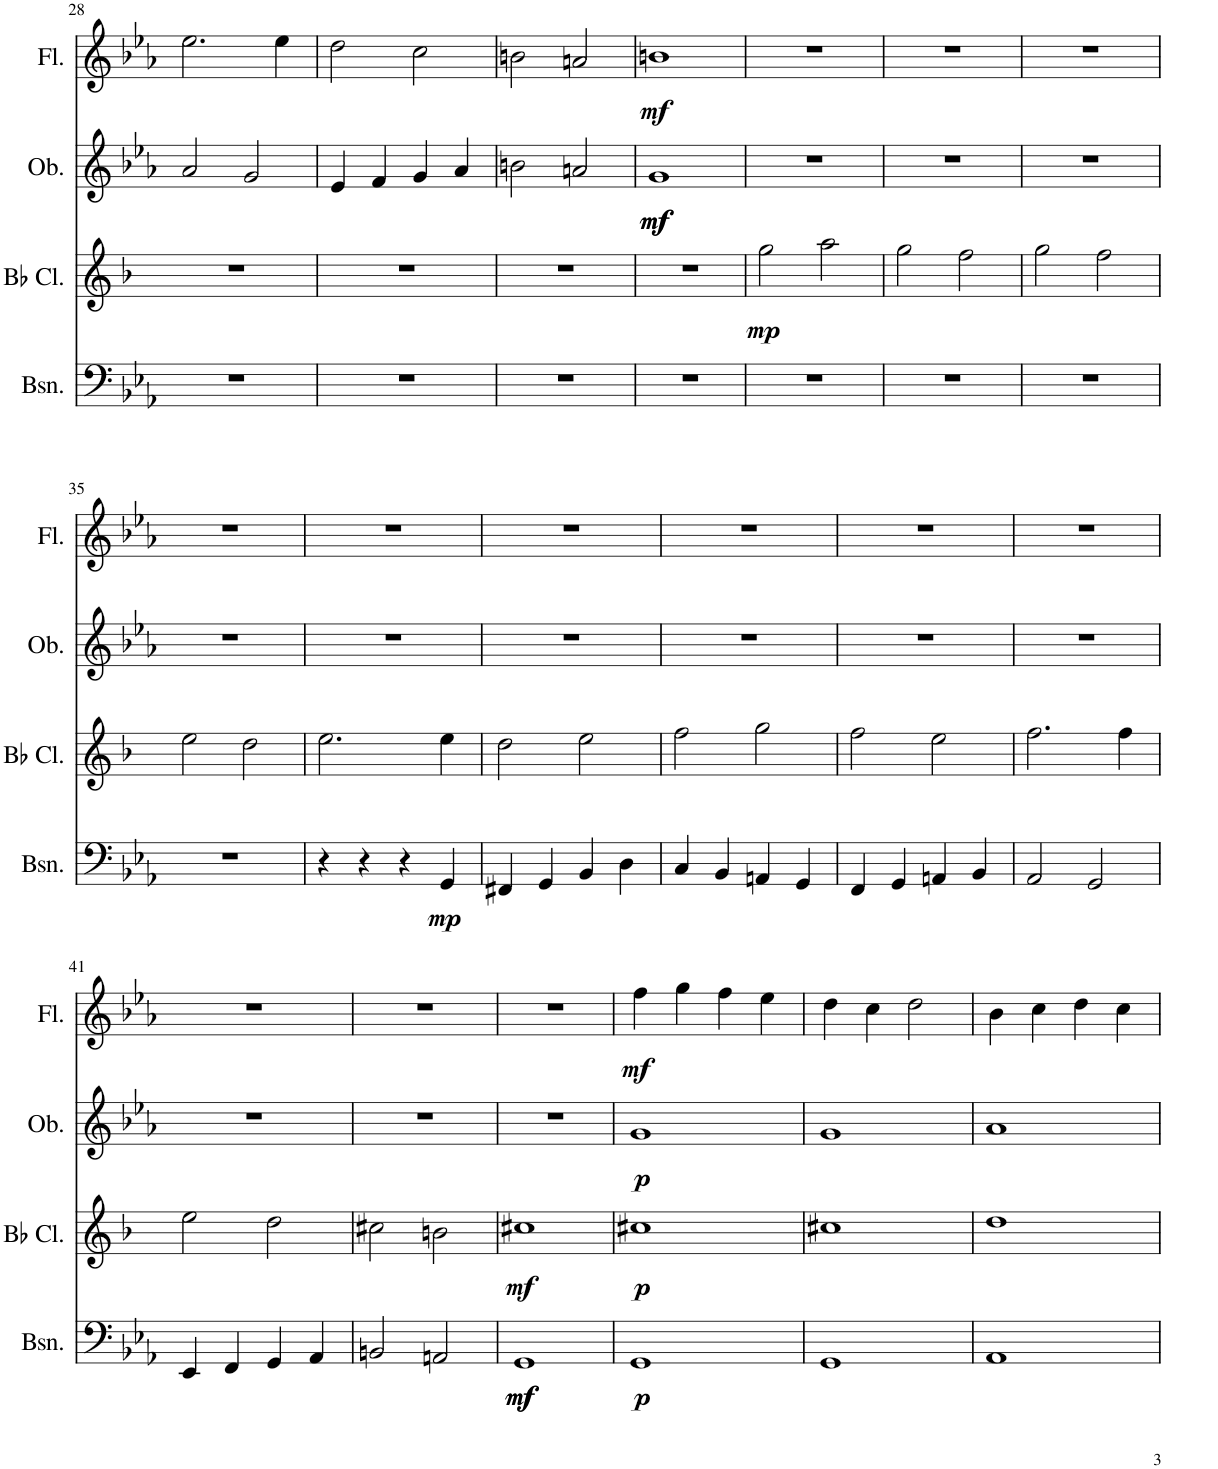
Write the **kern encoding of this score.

**kern	**dynam	**kern	**dynam	**kern	**dynam	**kern	**dynam
*part4	*part4	*part3	*part3	*part2	*part2	*part1	*part1
*staff4	*staff4	*staff3	*staff3	*staff2	*staff2	*staff1	*staff1
*I"Bassoon	*	*I"Bb Clarinet	*	*I"Oboe	*	*I"Flute	*
*I'Bsn.	*	*I'Bb Cl.	*	*I'Ob.	*	*I'Fl.	*
!!LO:PB:g=z
*clefF4	*	*clefG2	*	*clefG2	*	*clefG2	*
*	*	*Trd1c2	*	*	*	*	*
*k[b-e-a-]	*	*k[b-]	*	*k[b-e-a-]	*	*k[b-e-a-]	*
*M4/4	*	*M4/4	*	*M4/4	*	*M4/4	*
*met(c)	*	*met(c)	*	*met(c)	*	*met(c)	*
=28	=28	=28	=28	=28	=28	=28	=28
1r	.	1r	.	2a-/	.	2.ee-\	.
.	.	.	.	2g/	.	.	.
.	.	.	.	.	.	4ee-\	.
=29	=29	=29	=29	=29	=29	=29	=29
1r	.	1r	.	4e-/	.	2dd\	.
.	.	.	.	4f/	.	.	.
.	.	.	.	4g/	.	2cc\	.
.	.	.	.	4a-/	.	.	.
=30	=30	=30	=30	=30	=30	=30	=30
1r	.	1r	.	2bn\	.	2bn\	.
.	.	.	.	2an/	.	2an/	.
=31	=31	=31	=31	=31	=31	=31	=31
!	!	!	!	!	!LO:DY:b	!	!
!	!	!	!	!	!LO:DY:n=1:b	!	!LO:DY:b
1r	.	1r	.	1g	mf mf	1bn	mf
=32	=32	=32	=32	=32	=32	=32	=32
!	!	!	!LO:DY:b	!	!	!	!
1r	.	2gg\	mp	1r	.	1r	.
.	.	2aa\	.	.	.	.	.
=33	=33	=33	=33	=33	=33	=33	=33
1r	.	2gg\	.	1r	.	1r	.
.	.	2ff\	.	.	.	.	.
=34	=34	=34	=34	=34	=34	=34	=34
1r	.	2gg\	.	1r	.	1r	.
.	.	2ff\	.	.	.	.	.
!!LO:LB:g=z
=35	=35	=35	=35	=35	=35	=35	=35
1r	.	2ee\	.	1r	.	1r	.
.	.	2dd\	.	.	.	.	.
=36	=36	=36	=36	=36	=36	=36	=36
4r	.	2.ee\	.	1r	.	1r	.
4r	.	.	.	.	.	.	.
4r	.	.	.	.	.	.	.
!	!LO:DY:b	!	!	!	!	!	!
4GG/	mp	4ee\	.	.	.	.	.
=37	=37	=37	=37	=37	=37	=37	=37
4FF#X/	.	2dd\	.	1r	.	1r	.
4GG/	.	.	.	.	.	.	.
4BB-/	.	2ee\	.	.	.	.	.
4D\	.	.	.	.	.	.	.
=38	=38	=38	=38	=38	=38	=38	=38
4C/	.	2ff\	.	1r	.	1r	.
4BB-/	.	.	.	.	.	.	.
4AAn/	.	2gg\	.	.	.	.	.
4GG/	.	.	.	.	.	.	.
=39	=39	=39	=39	=39	=39	=39	=39
4FF/	.	2ff\	.	1r	.	1r	.
4GG/	.	.	.	.	.	.	.
4AAn/	.	2ee\	.	.	.	.	.
4BB-/	.	.	.	.	.	.	.
=40	=40	=40	=40	=40	=40	=40	=40
2AA-/	.	2.ff\	.	1r	.	1r	.
2GG/	.	.	.	.	.	.	.
.	.	4ff\	.	.	.	.	.
!!LO:LB:g=z
=41	=41	=41	=41	=41	=41	=41	=41
4EE-/	.	2ee\	.	1r	.	1r	.
4FF/	.	.	.	.	.	.	.
4GG/	.	2dd\	.	.	.	.	.
4AA-/	.	.	.	.	.	.	.
=42	=42	=42	=42	=42	=42	=42	=42
2BBn/	.	2cc#X\	.	1r	.	1r	.
2AAn/	.	2bn\	.	.	.	.	.
=43	=43	=43	=43	=43	=43	=43	=43
!	!LO:DY:b	!	!	!	!	!	!
!	!LO:DY:n=1:b	!	!LO:DY:b	!	!	!	!
1GG	mf mf	1cc#X	mf	1r	.	1r	.
=44	=44	=44	=44	=44	=44	=44	=44
!	!LO:DY:b	!	!LO:DY:b	!	!LO:DY:b	!	!LO:DY:b
1GG	p	1cc#X	p	1g	p	4ff\	mf
.	.	.	.	.	.	4gg\	.
.	.	.	.	.	.	4ff\	.
.	.	.	.	.	.	4ee-\	.
=45	=45	=45	=45	=45	=45	=45	=45
1GG	.	1cc#X	.	1g	.	4dd\	.
.	.	.	.	.	.	4cc\	.
.	.	.	.	.	.	2dd\	.
=46	=46	=46	=46	=46	=46	=46	=46
1AA-	.	1dd	.	1a-	.	4b-\	.
.	.	.	.	.	.	4cc\	.
.	.	.	.	.	.	4dd\	.
.	.	.	.	.	.	4cc\	.
=	=	=	=	=	=	=	=
*-	*-	*-	*-	*-	*-	*-	*-
